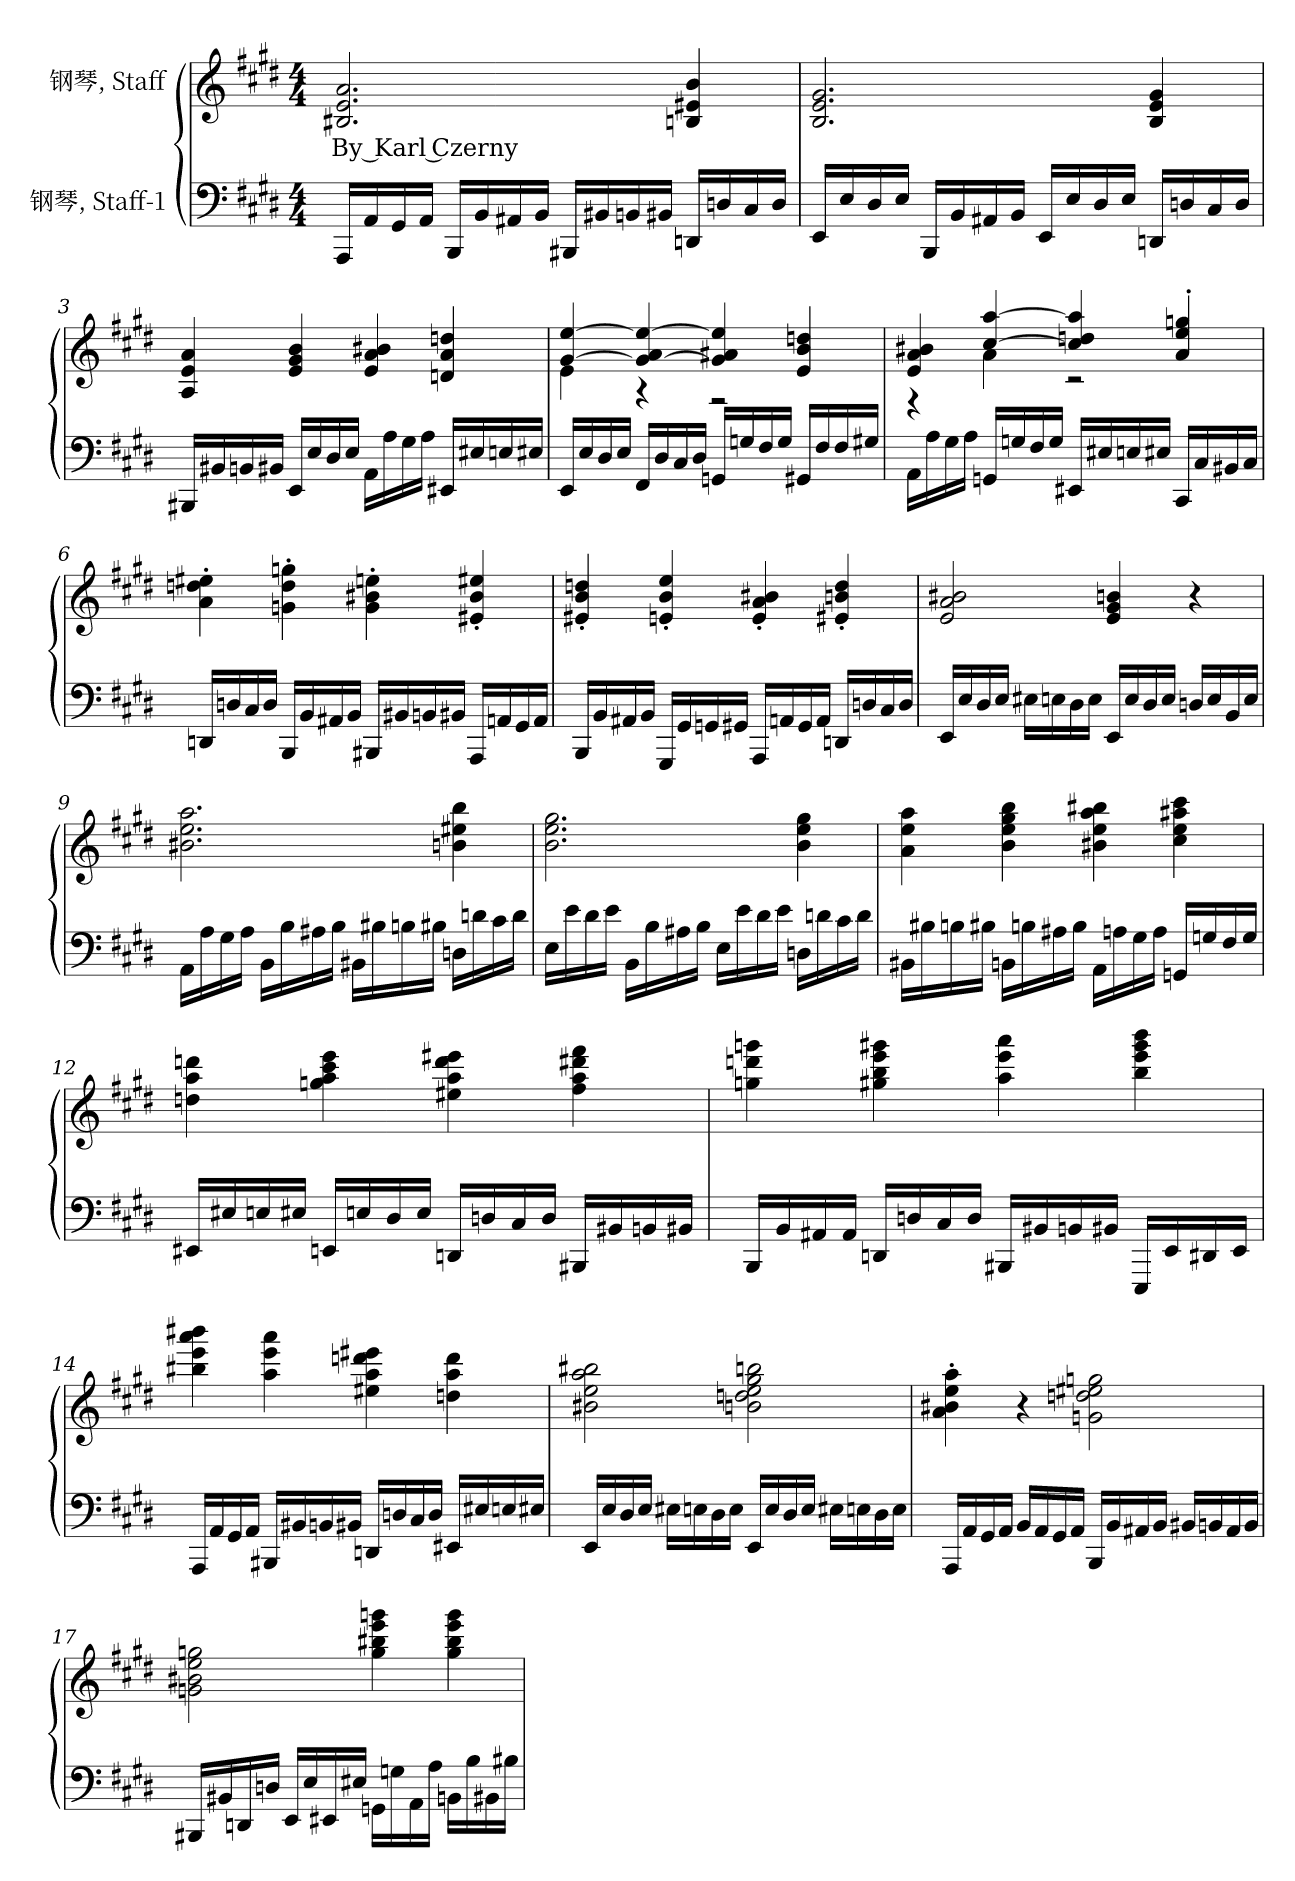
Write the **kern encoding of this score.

**kern	**kern	**text
*part2	*part1	*part1
*staff2	*staff1	*staff1
*I"钢琴, Staff-1	*I"钢琴, Staff	*
*clefF4	*clefG2	*
*k[f#c#g#d#]	*k[f#c#g#d#]	*
*M4/4	*M4/4	*
*MM149	*MM149	*
=1	=1	=1
16AAA/LL	2.B#X/ 2.e/ 2.a/	By Karl Czerny
16AA/	.	.
16GG#/	.	.
16AA/JJ	.	.
16BBB/LL	.	.
16BB/	.	.
16AA#X/	.	.
16BB/JJ	.	.
16BBB#X/LL	.	.
16BB#X/	.	.
16BBn/	.	.
16BB#X/JJ	.	.
16DDn/LL	4Bn/ 4e#X/ 4b/	.
16Dn/	.	.
16C#/	.	.
16D/JJ	.	.
!!LO:LB:g=z
=2	=2	=2
16EE/LL	2.B/ 2.e/ 2.g#/	.
16E/	.	.
16D#/	.	.
16E/JJ	.	.
16BBB/LL	.	.
16BB/	.	.
16AA#X/	.	.
16BB/JJ	.	.
16EE/LL	.	.
16E/	.	.
16D#/	.	.
16E/JJ	.	.
16DDn/LL	4B/ 4e/ 4g#/	.
16Dn/	.	.
16C#/	.	.
16D/JJ	.	.
=3	=3	=3
16BBB#X/LL	4A/ 4e/ 4a/	.
16BB#X/	.	.
16BBn/	.	.
16BB#X/JJ	.	.
16EE/LL	4e/ 4g#/ 4b/	.
16E/	.	.
16D#/	.	.
16E/JJ	.	.
16AA\LL	4e/ 4a/ 4b#X/	.
16A\	.	.
16G#\	.	.
16A\JJ	.	.
16EE#X/LL	4dn/ 4a/ 4ddn/	.
16E#X/	.	.
16En/	.	.
16E#X/JJ	.	.
!!LO:LB:g=z
=4	=4	=4
*	*^	*
16EE/LL	[4g#/ [4ee/	4e\	.
16E/	.	.	.
16D#/	.	.	.
16E/JJ	.	.	.
16FF#/LL	4g#/_ 4a/ 4ee/_	4r	.
16D#/	.	.	.
16C#/	.	.	.
16D#/JJ	.	.	.
16GGn/LL	4g#/] 4a#X/ 4ee/]	2r	.
16Gn/	.	.	.
16F#/	.	.	.
16G/JJ	.	.	.
16GG#X/LL	4e/ 4b/ 4ddn/	.	.
16F#/	.	.	.
16F#/	.	.	.
16G#X/JJ	.	.	.
=5	=5	=5	=5
16AA\LL	4e/ 4a/ 4b#X/	4r	.
16A\	.	.	.
16G#\	.	.	.
16A\JJ	.	.	.
16GGn/LL	[4cc#/ [4aa/	4a\	.
16Gn/	.	.	.
16F#/	.	.	.
16G/JJ	.	.	.
16EE#X/LL	4cc#/] 4ddn/ 4aa/]	2r	.
16E#X/	.	.	.
16En/	.	.	.
16E#X/JJ	.	.	.
16CC#/LL	4a/' 4ee/' 4ggn/'	.	.
16C#/	.	.	.
16BB#X/	.	.	.
16C#/JJ	.	.	.
*	*v	*v	*
!!LO:LB:g=z
=6	=6	=6
16DDn/LL	4a\' 4ddn\' 4ee#X\'	.
16Dn/	.	.
16C#/	.	.
16D/JJ	.	.
16BBB/LL	4gn\' 4dd\' 4ggn\'	.
16BB/	.	.
16AA#X/	.	.
16BB/JJ	.	.
16BBB#X/LL	4g\' 4b#X\' 4een\'	.
16BB#X/	.	.
16BBn/	.	.
16BB#X/JJ	.	.
16AAA/LL	4e#X/' 4b#/' 4ee#X/'	.
16AAn/	.	.
16GG#/	.	.
16AA/JJ	.	.
=7	=7	=7
16BBB/LL	4e#X/' 4b/' 4ddn/'	.
16BB/	.	.
16AA#X/	.	.
16BB/JJ	.	.
16GGG#/LL	4en/' 4b/' 4ee/'	.
16GG#/	.	.
16GGn/	.	.
16GG#X/JJ	.	.
16AAA/LL	4e/' 4a/' 4b#X/'	.
16AAn/	.	.
16GG#/	.	.
16AA/JJ	.	.
16DDn/LL	4e#X/' 4bn/' 4dd/'	.
16Dn/	.	.
16C#/	.	.
16D/JJ	.	.
!!LO:LB:g=z
=8	=8	=8
16EE/LL	2e/ 2a/ 2b#X/	.
16E/	.	.
16D#/	.	.
16E/JJ	.	.
16E#X\LL	.	.
16En\	.	.
16D#\	.	.
16E\JJ	.	.
16EE/LL	4e/ 4g#/ 4bn/	.
16E/	.	.
16D#/	.	.
16E/JJ	.	.
16Dn/LL	4r	.
16E/	.	.
16BB/	.	.
16E/JJ	.	.
=9	=9	=9
16AA\LL	2.b#X\ 2.ee\ 2.aa\	.
16A\	.	.
16G#\	.	.
16A\JJ	.	.
16BB\LL	.	.
16B\	.	.
16A#X\	.	.
16B\JJ	.	.
16BB#X\LL	.	.
16B#X\	.	.
16Bn\	.	.
16B#X\JJ	.	.
16Dn\LL	4bn\ 4ee#X\ 4bb\	.
16dn\	.	.
16c#\	.	.
16d\JJ	.	.
!!LO:LB:g=z
=10	=10	=10
16E\LL	2.b\ 2.ee\ 2.gg#\	.
16e\	.	.
16d#\	.	.
16e\JJ	.	.
16BB\LL	.	.
16B\	.	.
16A#X\	.	.
16B\JJ	.	.
16E\LL	.	.
16e\	.	.
16d#\	.	.
16e\JJ	.	.
16Dn\LL	4b\ 4ee\ 4gg#\	.
16dn\	.	.
16c#\	.	.
16d\JJ	.	.
=11	=11	=11
16BB#X\LL	4a\ 4ee\ 4aa\	.
16B#X\	.	.
16Bn\	.	.
16B#X\JJ	.	.
16BBn\LL	4b\ 4ee\ 4gg#\ 4bb\	.
16Bn\	.	.
16A#X\	.	.
16B\JJ	.	.
16AA\LL	4b#X\ 4ee\ 4aa\ 4bb#X\	.
16An\	.	.
16G#\	.	.
16A\JJ	.	.
16GGn/LL	4cc#\ 4ee\ 4aa#X\ 4ccc#\	.
16Gn/	.	.
16F#/	.	.
16G/JJ	.	.
!!LO:PB:g=z
=12	=12	=12
16EE#X/LL	4ddn\ 4aa\ 4dddn\	.
16E#X/	.	.
16En/	.	.
16E#X/JJ	.	.
16EEn/LL	4ggn\ 4aa\ 4ccc#\ 4eee\	.
16En/	.	.
16D#/	.	.
16E/JJ	.	.
16DDn/LL	4ee#X\ 4aa\ 4ddd\ 4eee#X\	.
16Dn/	.	.
16C#/	.	.
16D/JJ	.	.
16BBB#X/LL	4ff#\ 4aa\ 4ddd#X\ 4fff#\	.
16BB#X/	.	.
16BBn/	.	.
16BB#X/JJ	.	.
!!LO:LB:g=z
=13	=13	=13
16BBB/LL	4ggn\ 4dddn\ 4gggn\	.
16BB/	.	.
16AA#X/	.	.
16AA#/JJ	.	.
16DDn/LL	4gg#X\ 4bb\ 4eee\ 4ggg#X\	.
16Dn/	.	.
16C#/	.	.
16D/JJ	.	.
16BBB#X/LL	4aa\ 4eee\ 4aaa\	.
16BB#X/	.	.
16BBn/	.	.
16BB#X/JJ	.	.
16EEE/LL	4bb\ 4eee\ 4ggg#\ 4bbb\	.
16EE/	.	.
16DD#X/	.	.
16EE/JJ	.	.
!!LO:LB:g=z
=14	=14	=14
16AAA/LL	4bb#X\ 4eee\ 4aaa\ 4bbb#X\	.
16AA/	.	.
16GG#/	.	.
16AA/JJ	.	.
16BBB#X/LL	4aa\ 4eee\ 4aaa\	.
16BB#X/	.	.
16BBn/	.	.
16BB#X/JJ	.	.
16DDn/LL	4ee#X\ 4aa\ 4dddn\ 4eee#X\	.
16Dn/	.	.
16C#/	.	.
16D/JJ	.	.
16EE#X/LL	4ddn\ 4aa\ 4ddd\	.
16E#X/	.	.
16En/	.	.
16E#X/JJ	.	.
!!LO:LB:g=z
=15	=15	=15
16EE/LL	2b#X\ 2ee\ 2aa\ 2bb#X\	.
16E/	.	.
16D#/	.	.
16E/JJ	.	.
16E#X\LL	.	.
16En\	.	.
16D#\	.	.
16E\JJ	.	.
16EE/LL	2bn\ 2ddn\ 2ee\ 2gg#\ 2bbn\	.
16E/	.	.
16D#/	.	.
16E/JJ	.	.
16E#X\LL	.	.
16En\	.	.
16D#\	.	.
16E\JJ	.	.
=16	=16	=16
16AAA/LL	4a\' 4b#X\' 4ee\' 4aa\'	.
16AA/	.	.
16GG#/	.	.
16AA/JJ	.	.
16BB/LL	4r	.
16AA/	.	.
16GG#/	.	.
16AA/JJ	.	.
16BBB/LL	2gn\ 2ddn\ 2ee#X\ 2ggn\	.
16BB/	.	.
16AA#X/	.	.
16BB/JJ	.	.
16BB#X/LL	.	.
16BBn/	.	.
16AA#/	.	.
16BB/JJ	.	.
!!LO:LB:g=z
=17	=17	=17
16BBB#X/LL	2gn\ 2b#X\ 2ee\ 2ggn\	.
16BB#X/	.	.
16DDn/	.	.
16Dn/JJ	.	.
16EE/LL	.	.
16E/	.	.
16EE#X/	.	.
16E#X/JJ	.	.
16GGn\LL	4gg\ 4bb#X\ 4eee\ 4gggn\	.
16Gn\	.	.
16AA\	.	.
16A\JJ	.	.
16BBn\LL	4gg\ 4bb#\ 4eee\ 4ggg\	.
16B\	.	.
16BB#X\	.	.
16B#X\JJ	.	.
=	=	=
*-	*-	*-
